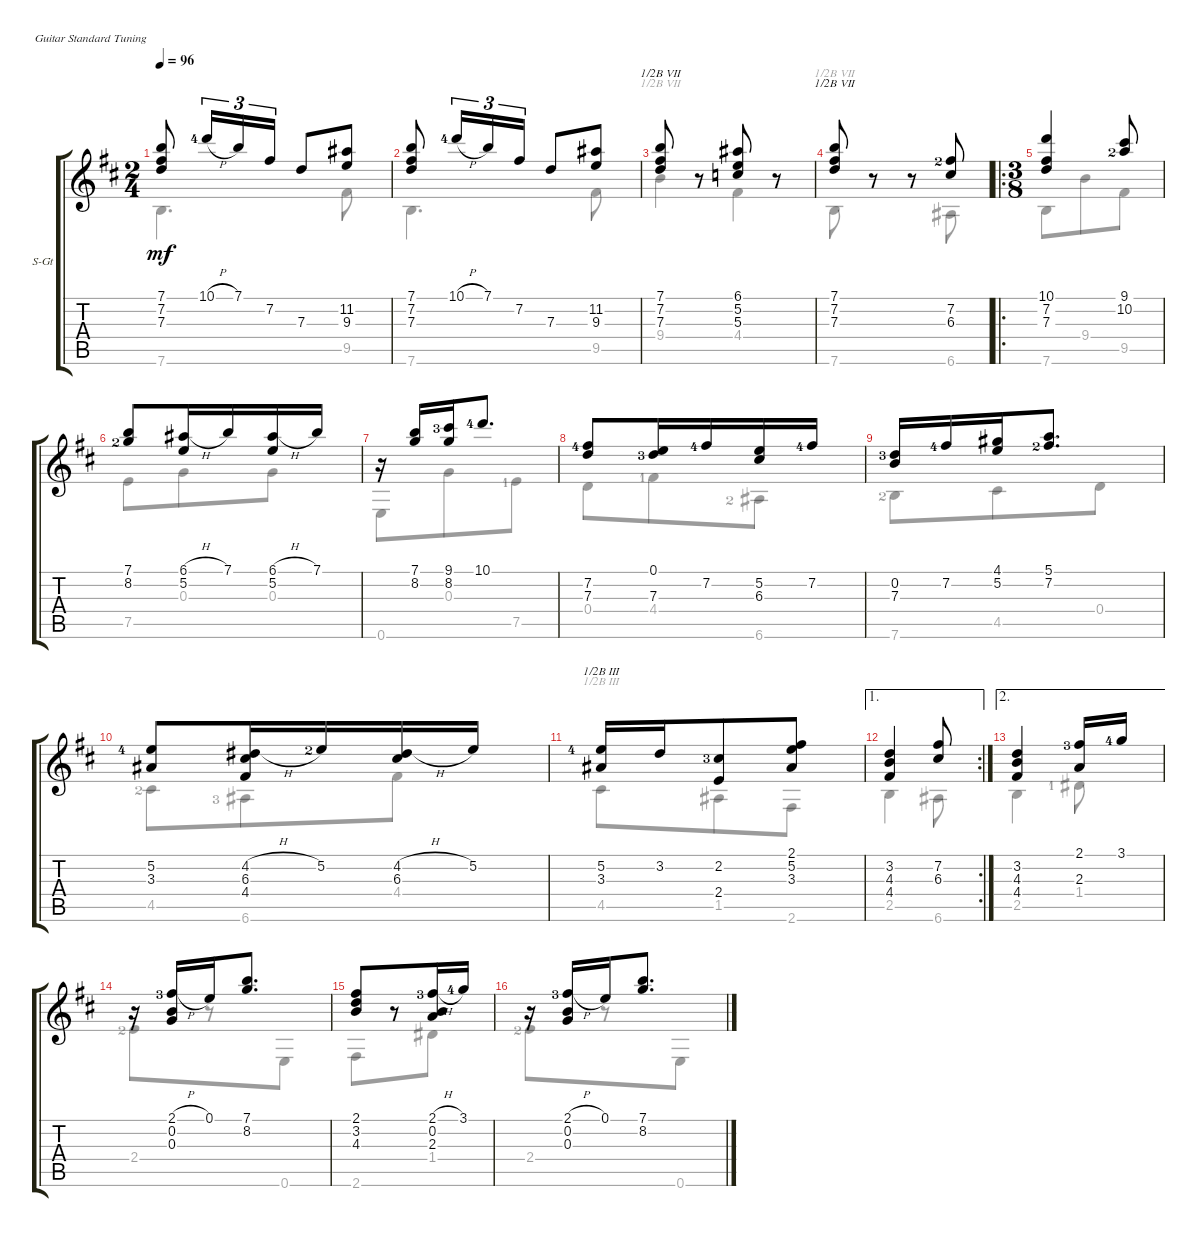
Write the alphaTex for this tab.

\defaultSystemsLayout 4
\bracketExtendMode groupsimilarinstruments
\firstSystemTrackNameOrientation horizontal
\otherSystemsTrackNameOrientation horizontal
\track ("Nylon Guitar" "S-Gt") {instrument acousticguitarsteel}
\staff {score tabs}
\tuning (E4 B3 G3 D3 A2 E2)
\voice
\ts (2 4)
\tempo 96
\clef g2
\ks d
(7.1 7.2 7.3).8{dy mf instrument acousticguitarsteel} 10.1{h lf 5}.16{tu (3 2)} 7.1.16{tu (3 2)} 7.2.16{tu (3 2)} 7.3.8 (11.2 9.3).8 |
(7.1 7.2 7.3).8 10.1{h lf 5}.16{tu (3 2)} 7.1.16{tu (3 2)} 7.2.16{tu (3 2)} 7.3.8 (11.2 9.3).8 |
(7.1 7.2 7.3).8{barre (7 half)} r.8 (5.3 5.2 6.1).8 r.8 |
(7.1 7.2 7.3).8{barre (7 half)} r.8 r.8 (7.2{lf 3} 6.3).8 |
\ro
\ts (3 8)
(10.1 7.2 7.3).4 (9.1 10.2{lf 3}).8 |
(8.2{lf 3} 7.1).8 (6.1{h} 5.2).16 7.1.16 (6.1{h} 5.2).16 7.1.16 |
r.16 (7.1 8.2).16 (8.2 9.1{lf 4}).16 10.1{lf 5}.8{d} |
(7.2{lf 5} 7.3).8 (0.1 7.3{lf 4}).16 7.2{lf 5}.16 (5.2 6.3).16 7.2{lf 5}.16 |
(0.2 7.3{lf 4}).16 7.2{lf 5}.16 (4.1 5.2).16 (7.2{lf 3} 5.1).8{d} |
(5.2{lf 5} 3.3).8 (6.3 4.2{h} 4.4).16 5.2{lf 3}.16 (4.2{h} 6.3).16 5.2.16 |
(5.2{lf 5} 3.3).16{barre (3 half)} 3.2.16 (2.2{lf 4} 2.4).8 (2.1 5.2 3.3).8 |
\ae 1
\rc 2
(3.2 4.3 4.4).4 (7.2 6.3).8 |
\ae 2
(3.2 4.3 4.4).4 (2.1{lf 4} 2.3).16 3.1{lf 5}.16 |
r.16 (2.1{h lf 4} 0.2 0.3).16 0.1.16 (7.1 8.2).8{d} |
(2.1 3.2 4.3).8 r.8 (2.1{h lf 4} 0.2 2.3).16 3.1{lf 5}.16 |
r.16 (2.1{h lf 4} 0.2 0.3).16 0.1.16 (7.1 8.2).8{d}
\voice
\clef g2
\ottava regular
\simile none
\ks d
7.6.4{d dy mf} 9.5.8 |
7.6.4{d} 9.5.8 |
9.4.4{barre (7 half)} 4.4.4 |
7.6.8{barre (7 half)} r.8 r.8 6.6.8 |
7.6.8 9.4.8 9.5.8 |
7.5.8 0.3.8 0.3.8 |
0.6.8 0.3.8 7.5{lf 2}.8 |
0.4.8 4.4{lf 2}.8 6.6{lf 3}.8 |
7.6{lf 3}.8 4.5.8 0.4.8 |
4.5{lf 3}.8 6.6{lf 4}.8 4.4.8 |
4.5.8{barre (3 half)} 1.5.8 2.6.8 |
2.5.4 6.6.8 |
2.5.4 1.4{lf 2}.8 |
2.4{lf 3}.8 r.8 0.6.8 |
2.6.8 r.8 1.4.8 |
2.4{lf 3}.8 r.8 0.6.8
